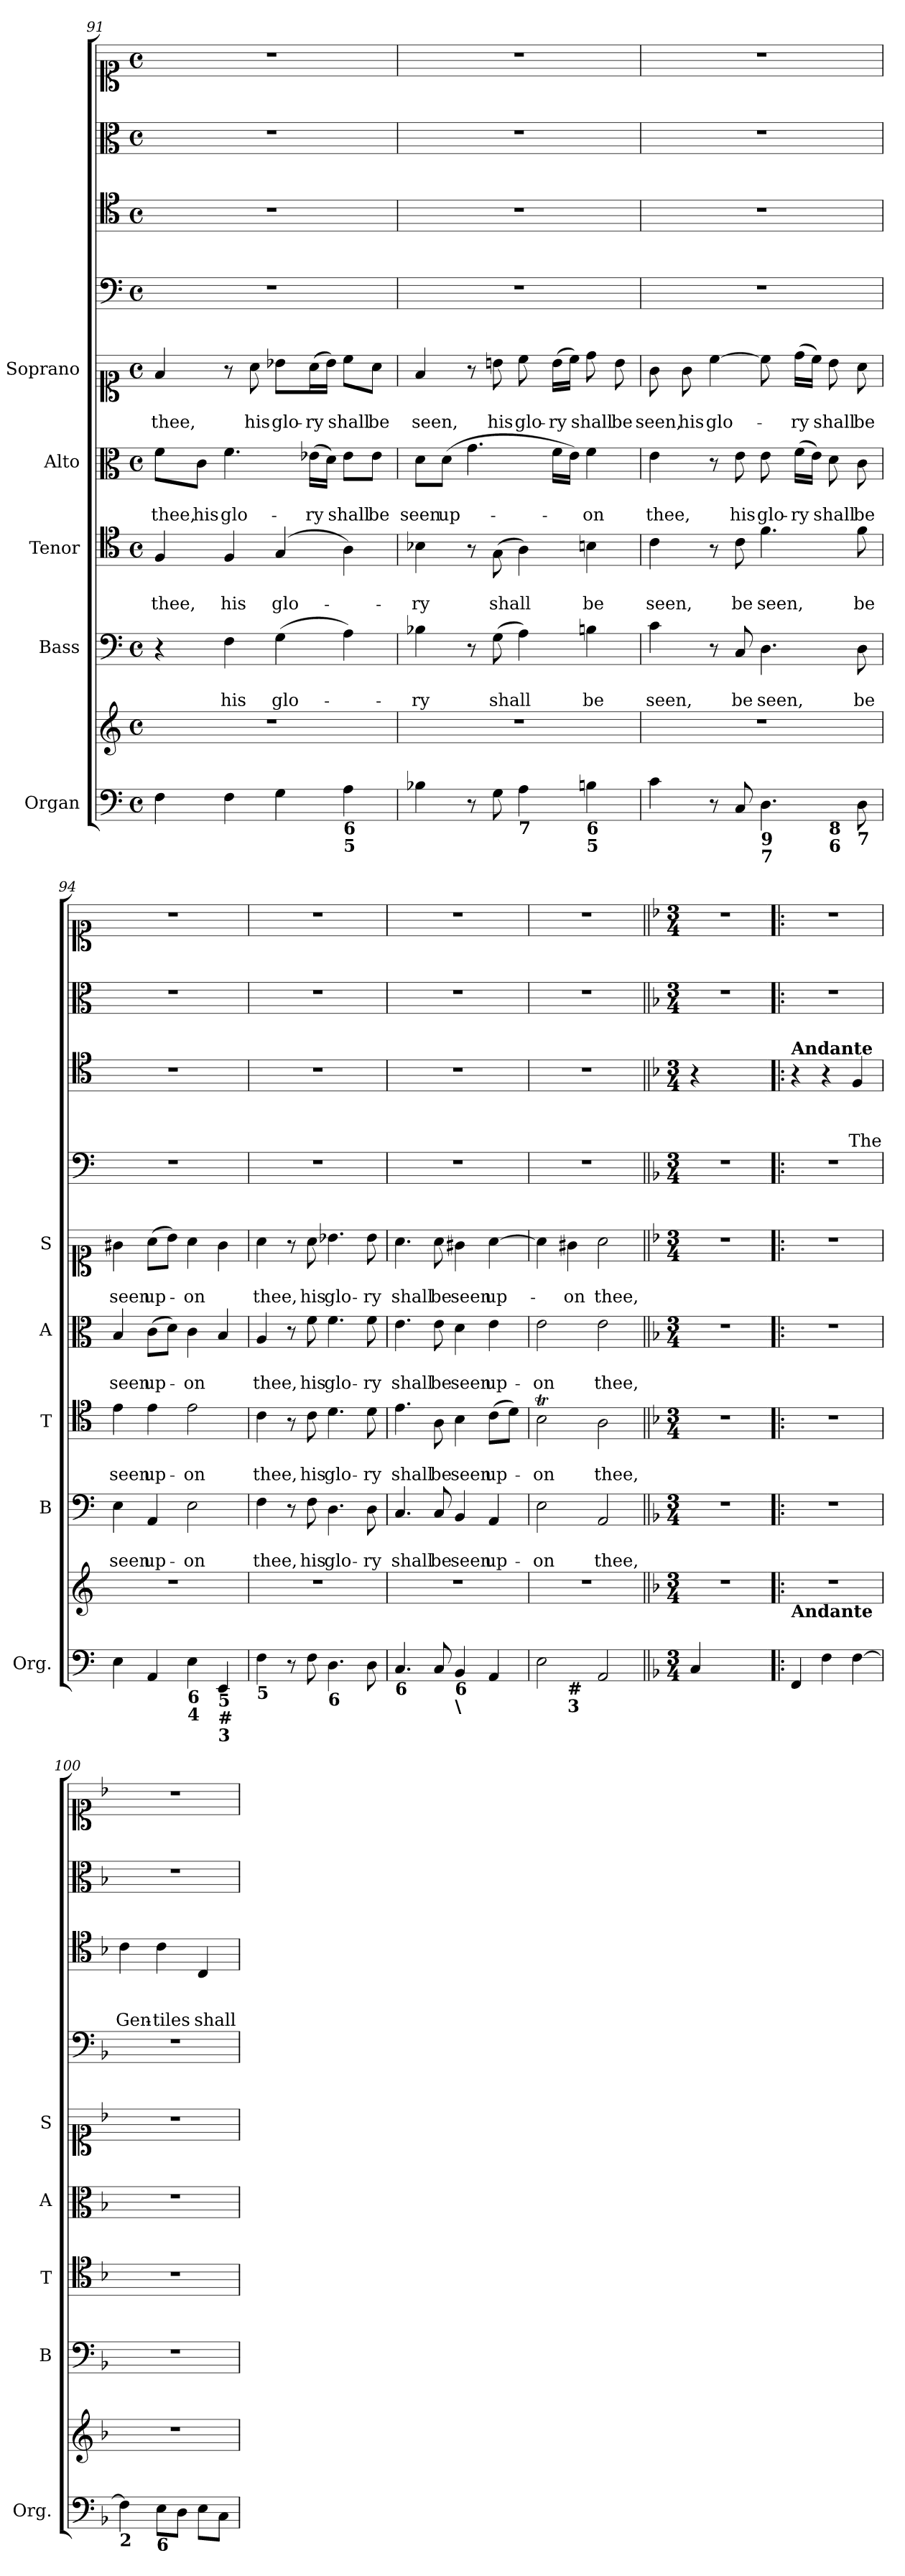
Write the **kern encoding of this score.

**kern	**kern	**kern	**text	**text	**kern	**text	**text	**kern	**text	**text	**kern	**text	**text	**kern	**kern	**text	**text	**text	**kern	**kern
*part9	*part9	*part8	*part8	*part8	*part7	*part7	*part7	*part6	*part6	*part6	*part5	*part5	*part5	*part4	*part3	*part3	*part3	*part3	*part2	*part1
*staff10	*staff9	*staff8	*staff8	*staff8	*staff7	*staff7	*staff7	*staff6	*staff6	*staff6	*staff5	*staff5	*staff5	*staff4	*staff3	*staff3	*staff3	*staff3	*staff2	*staff1
*I"Organ	*	*I"Bass	*	*	*I"Tenor	*	*	*I"Alto	*	*	*I"Soprano	*	*	*	*	*	*	*	*	*
*I'Org.	*	*I'B	*	*	*I'T	*	*	*I'A	*	*	*I'S	*	*	*	*	*	*	*	*	*
*clefF4	*clefG2	*clefF4	*	*	*clefC4	*	*	*clefC3	*	*	*clefC1	*	*	*clefF4	*clefC4	*	*	*	*clefC3	*clefC1
*k[]	*k[]	*k[]	*	*	*k[]	*	*	*k[]	*	*	*k[]	*	*	*k[]	*k[]	*	*	*	*k[]	*k[]
*C:	*C:	*C:	*	*	*C:	*	*	*C:	*	*	*C:	*	*	*C:	*C:	*	*	*	*C:	*C:
*M4/4	*M4/4	*M4/4	*	*	*M4/4	*	*	*M4/4	*	*	*M4/4	*	*	*M4/4	*M4/4	*	*	*	*M4/4	*M4/4
*met(c)	*met(c)	*met(c)	*	*	*met(c)	*	*	*met(c)	*	*	*met(c)	*	*	*met(c)	*met(c)	*	*	*	*met(c)	*met(c)
=91	=91	=91	=91	=91	=91	=91	=91	=91	=91	=91	=91	=91	=91	=91	=91	=91	=91	=91	=91	=91
!	!	!	!	!	!	!	!LO:LY:b	!	!	!LO:LY:b	!	!	!LO:LY:b	!	!	!	!	!	!	!
4F\	1r	4r	.	.	4F/	.	thee,	8f\L	.	thee,	4f/	.	thee,	1r	1r	.	.	.	1r	1r
!	!	!	!	!	!	!	!	!	!	!LO:LY:b	!	!	!	!	!	!	!	!	!	!
.	.	.	.	.	.	.	.	8c\J	.	his	.	.	.	.	.	.	.	.	.	.
!	!	!	!	!LO:LY:b	!	!	!LO:LY:b	!	!	!LO:LY:b	!	!	!	!	!	!	!	!	!	!
4F\	.	4F\	.	his	4F/	.	his	4.f\	.	glo-	8r	.	.	.	.	.	.	.	.	.
!	!	!	!	!	!	!	!	!	!	!	!	!	!LO:LY:b	!	!	!	!	!	!	!
.	.	.	.	.	.	.	.	.	.	.	8a\	.	his	.	.	.	.	.	.	.
!	!	!	!	!LO:LY:b	!	!	!LO:LY:b	!	!	!	!	!	!LO:LY:b	!	!	!	!	!	!	!
4G\	.	(>4G\	.	glo-	(4G/	.	glo-	.	.	.	8b-X\L	.	glo-	.	.	.	.	.	.	.
!	!	!	!	!	!	!	!	!	!	!LO:LY:b	!	!	!LO:LY:b	!	!	!	!	!	!	!
.	.	.	.	.	.	.	.	(>16e-X\LL	.	-ry	(>16a\L	.	-ry	.	.	.	.	.	.	.
.	.	.	.	.	.	.	.	16d\JJ)	.	.	16b-\JJ)	.	.	.	.	.	.	.	.	.
!LO:TX:b:B:t=6	!	!	!	!	!	!	!	!	!	!	!	!	!	!	!	!	!	!	!	!
!LO:TX:b:B:t=5	!	!	!	!	!	!	!	!	!	!	!	!	!	!	!	!	!	!	!	!
!	!	!	!	!	!	!	!	!	!	!LO:LY:b	!	!	!LO:LY:b	!	!	!	!	!	!	!
4A\	.	4A\)	.	.	4A\)	.	.	8e-\L	.	shall	8cc\L	.	shall	.	.	.	.	.	.	.
!	!	!	!	!	!	!	!	!	!	!LO:LY:b	!	!	!LO:LY:b	!	!	!	!	!	!	!
.	.	.	.	.	.	.	.	8e-\J	.	be	8a\J	.	be	.	.	.	.	.	.	.
=92	=92	=92	=92	=92	=92	=92	=92	=92	=92	=92	=92	=92	=92	=92	=92	=92	=92	=92	=92	=92
!	!	!	!	!LO:LY:b	!	!	!LO:LY:b	!	!	!LO:LY:b	!	!	!LO:LY:b	!	!	!	!	!	!	!
4B-X\	1r	4B-X\	.	-ry	4B-X\	.	-ry	8d\L	.	seen	4f/	.	seen,	1r	1r	.	.	.	1r	1r
!	!	!	!	!	!	!	!	!	!	!LO:LY:b	!	!	!	!	!	!	!	!	!	!
.	.	.	.	.	.	.	.	(>8d\J	.	up-	.	.	.	.	.	.	.	.	.	.
8r	.	8r	.	.	8r	.	.	4.g\	.	.	8r	.	.	.	.	.	.	.	.	.
!	!	!	!	!LO:LY:b	!	!	!LO:LY:b	!	!	!	!	!	!LO:LY:b	!	!	!	!	!	!	!
8G\	.	(>8G\	.	shall	(>8G\	.	shall	.	.	.	8bn\	.	his	.	.	.	.	.	.	.
!LO:TX:b:B:t=7	!	!	!	!	!	!	!	!	!	!	!	!	!	!	!	!	!	!	!	!
!	!	!	!	!	!	!	!	!	!	!	!	!	!LO:LY:b	!	!	!	!	!	!	!
4A\	.	4A\)	.	.	4A\)	.	.	.	.	.	8cc\	.	glo-	.	.	.	.	.	.	.
!	!	!	!	!	!	!	!	!	!	!	!	!	!LO:LY:b	!	!	!	!	!	!	!
.	.	.	.	.	.	.	.	16f\LL	.	.	(>16b\LL	.	-ry	.	.	.	.	.	.	.
.	.	.	.	.	.	.	.	16e\JJ)	.	.	16cc\JJ)	.	.	.	.	.	.	.	.	.
!LO:TX:b:B:t=6	!	!	!	!	!	!	!	!	!	!	!	!	!	!	!	!	!	!	!	!
!LO:TX:b:B:t=5	!	!	!	!	!	!	!	!	!	!	!	!	!	!	!	!	!	!	!	!
!	!	!	!	!LO:LY:b	!	!	!LO:LY:b	!	!	!LO:LY:b	!	!	!LO:LY:b	!	!	!	!	!	!	!
4Bn\	.	4Bn\	.	be	4Bn\	.	be	4f\	.	-on	8dd\	.	shall	.	.	.	.	.	.	.
!	!	!	!	!	!	!	!	!	!	!	!	!	!LO:LY:b	!	!	!	!	!	!	!
.	.	.	.	.	.	.	.	.	.	.	8b\	.	be	.	.	.	.	.	.	.
!!LO:PB:g=z
=93	=93	=93	=93	=93	=93	=93	=93	=93	=93	=93	=93	=93	=93	=93	=93	=93	=93	=93	=93	=93
!	!	!	!	!LO:LY:b	!	!	!LO:LY:b	!	!	!LO:LY:b	!	!	!LO:LY:b	!	!	!	!	!	!	!
*^	*	*	*	*	*	*	*	*	*	*	*	*	*	*	*	*	*	*	*	*
4c\	2.ryy	1r	4c\	.	seen,	4c\	.	seen,	4e\	.	thee,	8g\	.	seen,	1r	1r	.	.	.	1r	1r
!	!	!	!	!	!	!	!	!	!	!	!	!	!	!LO:LY:b	!	!	!	!	!	!	!
.	.	.	.	.	.	.	.	.	.	.	.	8g\	.	his	.	.	.	.	.	.	.
!	!	!	!	!	!	!	!	!	!	!	!	!	!	!LO:LY:b	!	!	!	!	!	!	!
8r	.	.	8r	.	.	8r	.	.	8r	.	.	[4cc\	.	glo-	.	.	.	.	.	.	.
!	!	!	!	!	!LO:LY:b	!	!	!LO:LY:b	!	!	!LO:LY:b	!	!	!	!	!	!	!	!	!	!
8C/	.	.	8C/	.	be	8c\	.	be	8e\	.	his	.	.	.	.	.	.	.	.	.	.
!LO:TX:b:B:t=9	!	!	!	!	!	!	!	!	!	!	!	!	!	!	!	!	!	!	!	!	!
!LO:TX:b:B:t=7	!	!	!	!	!	!	!	!	!	!	!	!	!	!	!	!	!	!	!	!	!
!	!	!	!	!	!LO:LY:b	!	!	!LO:LY:b	!	!	!LO:LY:b	!	!	!	!	!	!	!	!	!	!
4.D\	.	.	4.D\	.	seen,	4.f\	.	seen,	8e\	.	glo-	8cc\]	.	.	.	.	.	.	.	.	.
!	!	!	!	!	!	!	!	!	!	!	!LO:LY:b	!	!	!LO:LY:b	!	!	!	!	!	!	!
.	.	.	.	.	.	.	.	.	(>16f\LL	.	-ry	(>16dd\LL	.	-ry	.	.	.	.	.	.	.
.	.	.	.	.	.	.	.	.	16e\JJ)	.	.	16cc\JJ)	.	.	.	.	.	.	.	.	.
!	!LO:TX:b:B:t=8	!	!	!	!	!	!	!	!	!	!	!	!	!	!	!	!	!	!	!	!
!	!LO:TX:b:B:t=6	!	!	!	!	!	!	!	!	!	!	!	!	!	!	!	!	!	!	!	!
!	!	!	!	!	!	!	!	!	!	!	!LO:LY:b	!	!	!LO:LY:b	!	!	!	!	!	!	!
.	4ryy	.	.	.	.	.	.	.	8d\	.	shall	8b\	.	shall	.	.	.	.	.	.	.
!LO:TX:b:B:t=7	!	!	!	!	!	!	!	!	!	!	!	!	!	!	!	!	!	!	!	!	!
!	!	!	!	!	!LO:LY:b	!	!	!LO:LY:b	!	!	!LO:LY:b	!	!	!LO:LY:b	!	!	!	!	!	!	!
8D\	.	.	8D\	.	be	8f\	.	be	8c\	.	be	8a\	.	be	.	.	.	.	.	.	.
=94	=94	=94	=94	=94	=94	=94	=94	=94	=94	=94	=94	=94	=94	=94	=94	=94	=94	=94	=94	=94	=94
!LO:TX:b:B:t=#	!	!	!	!	!	!	!	!	!	!	!	!	!	!	!	!	!	!	!	!	!
!	!	!	!	!	!LO:LY:b	!	!	!LO:LY:b	!	!	!LO:LY:b	!	!	!LO:LY:b	!	!	!	!	!	!	!
*v	*v	*	*	*	*	*	*	*	*	*	*	*	*	*	*	*	*	*	*	*	*
4E\	1r	4E\	.	seen	4e\	.	seen	4B/	.	seen	4g#X\	.	seen	1r	1r	.	.	.	1r	1r
!	!	!	!	!LO:LY:b	!	!	!LO:LY:b	!	!	!LO:LY:b	!	!	!LO:LY:b	!	!	!	!	!	!	!
4AA/	.	4AA/	.	up-	4e\	.	up-	(>8c\L	.	up-	(>8a\L	.	up-	.	.	.	.	.	.	.
.	.	.	.	.	.	.	.	8d\J)	.	.	8b\J)	.	.	.	.	.	.	.	.	.
!LO:TX:b:B:t=6	!	!	!	!	!	!	!	!	!	!	!	!	!	!	!	!	!	!	!	!
!LO:TX:b:B:t=4	!	!	!	!	!	!	!	!	!	!	!	!	!	!	!	!	!	!	!	!
!	!	!	!	!LO:LY:b	!	!	!LO:LY:b	!	!	!LO:LY:b	!	!	!LO:LY:b	!	!	!	!	!	!	!
4E\	.	2E\	.	-on	2e\	.	-on	4c\	.	-on	4a\	.	-on	.	.	.	.	.	.	.
!LO:TX:b:B:t=5	!	!	!	!	!	!	!	!	!	!	!	!	!	!	!	!	!	!	!	!
!LO:TX:b:B:t=#	!	!	!	!	!	!	!	!	!	!	!	!	!	!	!	!	!	!	!	!
!LO:TX:b:B:t=3	!	!	!	!	!	!	!	!	!	!	!	!	!	!	!	!	!	!	!	!
4EE/	.	.	.	.	.	.	.	4B/	.	.	4g#\	.	.	.	.	.	.	.	.	.
=95	=95	=95	=95	=95	=95	=95	=95	=95	=95	=95	=95	=95	=95	=95	=95	=95	=95	=95	=95	=95
!LO:TX:b:B:t=5	!	!	!	!	!	!	!	!	!	!	!	!	!	!	!	!	!	!	!	!
!	!	!	!	!LO:LY:b	!	!	!LO:LY:b	!	!	!LO:LY:b	!	!	!LO:LY:b	!	!	!	!	!	!	!
4F\	1r	4F\	.	thee,	4c\	.	thee,	4A/	.	thee,	4a\	.	thee,	1r	1r	.	.	.	1r	1r
8r	.	8r	.	.	8r	.	.	8r	.	.	8r	.	.	.	.	.	.	.	.	.
!	!	!	!	!LO:LY:b	!	!	!LO:LY:b	!	!	!LO:LY:b	!	!	!LO:LY:b	!	!	!	!	!	!	!
8F\	.	8F\	.	his	8c\	.	his	8f\	.	his	8a\	.	his	.	.	.	.	.	.	.
!LO:TX:b:B:t=6	!	!	!	!	!	!	!	!	!	!	!	!	!	!	!	!	!	!	!	!
!	!	!	!	!LO:LY:b	!	!	!LO:LY:b	!	!	!LO:LY:b	!	!	!LO:LY:b	!	!	!	!	!	!	!
4.D\	.	4.D\	.	glo-	4.d\	.	glo-	4.f\	.	glo-	4.b-X\	.	glo-	.	.	.	.	.	.	.
!	!	!	!	!LO:LY:b	!	!	!LO:LY:b	!	!	!LO:LY:b	!	!	!LO:LY:b	!	!	!	!	!	!	!
8D\	.	8D\	.	-ry	8d\	.	-ry	8f\	.	-ry	8b-\	.	-ry	.	.	.	.	.	.	.
=96	=96	=96	=96	=96	=96	=96	=96	=96	=96	=96	=96	=96	=96	=96	=96	=96	=96	=96	=96	=96
!LO:TX:b:B:t=6	!	!	!	!	!	!	!	!	!	!	!	!	!	!	!	!	!	!	!	!
!	!	!	!	!LO:LY:b	!	!	!LO:LY:b	!	!	!LO:LY:b	!	!	!LO:LY:b	!	!	!	!	!	!	!
4.C/	1r	4.C/	.	shall	4.e\	.	shall	4.e\	.	shall	4.a\	.	shall	1r	1r	.	.	.	1r	1r
!	!	!	!	!LO:LY:b	!	!	!LO:LY:b	!	!	!LO:LY:b	!	!	!LO:LY:b	!	!	!	!	!	!	!
8C/	.	8C/	.	be	8A\	.	be	8e\	.	be	8a\	.	be	.	.	.	.	.	.	.
!LO:TX:b:B:t=6	!	!	!	!	!	!	!	!	!	!	!	!	!	!	!	!	!	!	!	!
!LO:TX:b:B:t=\	!	!	!	!	!	!	!	!	!	!	!	!	!	!	!	!	!	!	!	!
!	!	!	!	!LO:LY:b	!	!	!LO:LY:b	!	!	!LO:LY:b	!	!	!LO:LY:b	!	!	!	!	!	!	!
4BB/	.	4BB/	.	seen	4B\	.	seen	4d\	.	seen	4g#X\	.	seen	.	.	.	.	.	.	.
!	!	!	!	!LO:LY:b	!	!	!LO:LY:b	!	!	!LO:LY:b	!	!	!LO:LY:b	!	!	!	!	!	!	!
4AA/	.	4AA/	.	up-	(>8c\L	.	up-	4e\	.	up-	[4a\	.	up-	.	.	.	.	.	.	.
.	.	.	.	.	8d\J)	.	.	.	.	.	.	.	.	.	.	.	.	.	.	.
=97	=97	=97	=97	=97	=97	=97	=97	=97	=97	=97	=97	=97	=97	=97	=97	=97	=97	=97	=97	=97
!LO:TX:b:B:t=4	!	!	!	!	!	!	!	!	!	!	!	!	!	!	!	!	!	!	!	!
!	!	!	!	!LO:LY:b	!	!	!LO:LY:b	!	!	!LO:LY:b	!	!	!	!	!	!	!	!	!	!
*^	*	*	*	*	*	*	*	*	*	*	*	*	*	*	*	*	*	*	*	*
2E\	4ryy	1r	2E\	.	-on	2Bt\	.	-on	2e\	.	-on	4a\]	.	.	1r	1r	.	.	.	1r	1r
!	!LO:TX:b:B:t=#	!	!	!	!	!	!	!	!	!	!	!	!	!	!	!	!	!	!	!	!
!	!LO:TX:b:B:t=3	!	!	!	!	!	!	!	!	!	!	!	!	!	!	!	!	!	!	!	!
!	!	!	!	!	!	!	!	!	!	!	!	!	!	!LO:LY:b	!	!	!	!	!	!	!
.	2.ryy	.	.	.	.	.	.	.	.	.	.	4g#X\	.	-on	.	.	.	.	.	.	.
!	!	!	!	!	!LO:LY:b	!	!	!LO:LY:b	!	!	!LO:LY:b	!	!	!LO:LY:b	!	!	!	!	!	!	!
2AA/	.	.	2AA/	.	thee,	2A\	.	thee,	2e\	.	thee,	2a\	.	thee,	.	.	.	.	.	.	.
*v	*v	*	*	*	*	*	*	*	*	*	*	*	*	*	*	*	*	*	*	*	*
!!LO:LB:g=z
=98||	=98||	=98||	=98||	=98||	=98||	=98||	=98||	=98||	=98||	=98||	=98||	=98||	=98||	=98||	=98||	=98||	=98||	=98||	=98||	=98||
*k[b-]	*k[b-]	*k[b-]	*	*	*k[b-]	*	*	*k[b-]	*	*	*k[b-]	*	*	*k[b-]	*k[b-]	*	*	*	*k[b-]	*k[b-]
*F:	*F:	*F:	*	*	*F:	*	*	*F:	*	*	*F:	*	*	*F:	*F:	*	*	*	*F:	*F:
*M3/4	*M3/4	*M3/4	*	*	*M3/4	*	*	*M3/4	*	*	*M3/4	*	*	*M3/4	*M3/4	*	*	*	*M3/4	*M3/4
4C/	2.r	2.r	.	.	2.r	.	.	2.r	.	.	2.r	.	.	2.r	4r	.	.	.	2.r	2.r
2ryy	.	.	.	.	.	.	.	.	.	.	.	.	.	.	2ryy	.	.	.	.	.
=99!|:	=99!|:	=99!|:	=99!|:	=99!|:	=99!|:	=99!|:	=99!|:	=99!|:	=99!|:	=99!|:	=99!|:	=99!|:	=99!|:	=99!|:	=99!|:	=99!|:	=99!|:	=99!|:	=99!|:	=99!|:
*	*MM100	*	*	*	*	*	*	*	*	*	*	*	*	*	*MM100	*	*	*	*	*
!	!	!	!	!	!	!	!	!	!	!	!	!	!	!	!LO:TX:a:B:t=Andante	!	!	!	!	!
!	!LO:TX:b:B:t=Andante	!	!	!	!	!	!	!	!	!	!	!	!	!	!	!	!	!	!	!
4FF/	2.r	2.r	.	.	2.r	.	.	2.r	.	.	2.r	.	.	2.r	4r	.	.	.	2.r	2.r
4F\	.	.	.	.	.	.	.	.	.	.	.	.	.	.	4r	.	.	.	.	.
!	!	!	!	!	!	!	!	!	!	!	!	!	!	!	!	!	!	!LO:LY:b	!	!
[4F\	.	.	.	.	.	.	.	.	.	.	.	.	.	.	4F/	.	.	The	.	.
=100	=100	=100	=100	=100	=100	=100	=100	=100	=100	=100	=100	=100	=100	=100	=100	=100	=100	=100	=100	=100
!LO:TX:b:B:t=2	!	!	!	!	!	!	!	!	!	!	!	!	!	!	!	!	!	!	!	!
!	!	!	!	!	!	!	!	!	!	!	!	!	!	!	!	!	!	!LO:LY:b	!	!
4F\]	2.r	2.r	.	.	2.r	.	.	2.r	.	.	2.r	.	.	2.r	4c\	.	.	Gen-	2.r	2.r
!LO:TX:b:B:t=6	!	!	!	!	!	!	!	!	!	!	!	!	!	!	!	!	!	!	!	!
!	!	!	!	!	!	!	!	!	!	!	!	!	!	!	!	!	!	!LO:LY:b	!	!
8E\L	.	.	.	.	.	.	.	.	.	.	.	.	.	.	4c\	.	.	-tiles	.	.
8D\J	.	.	.	.	.	.	.	.	.	.	.	.	.	.	.	.	.	.	.	.
!	!	!	!	!	!	!	!	!	!	!	!	!	!	!	!	!	!	!LO:LY:b	!	!
8E\L	.	.	.	.	.	.	.	.	.	.	.	.	.	.	4C/	.	.	shall	.	.
8C\J	.	.	.	.	.	.	.	.	.	.	.	.	.	.	.	.	.	.	.	.
=	=	=	=	=	=	=	=	=	=	=	=	=	=	=	=	=	=	=	=	=
*-	*-	*-	*-	*-	*-	*-	*-	*-	*-	*-	*-	*-	*-	*-	*-	*-	*-	*-	*-	*-
